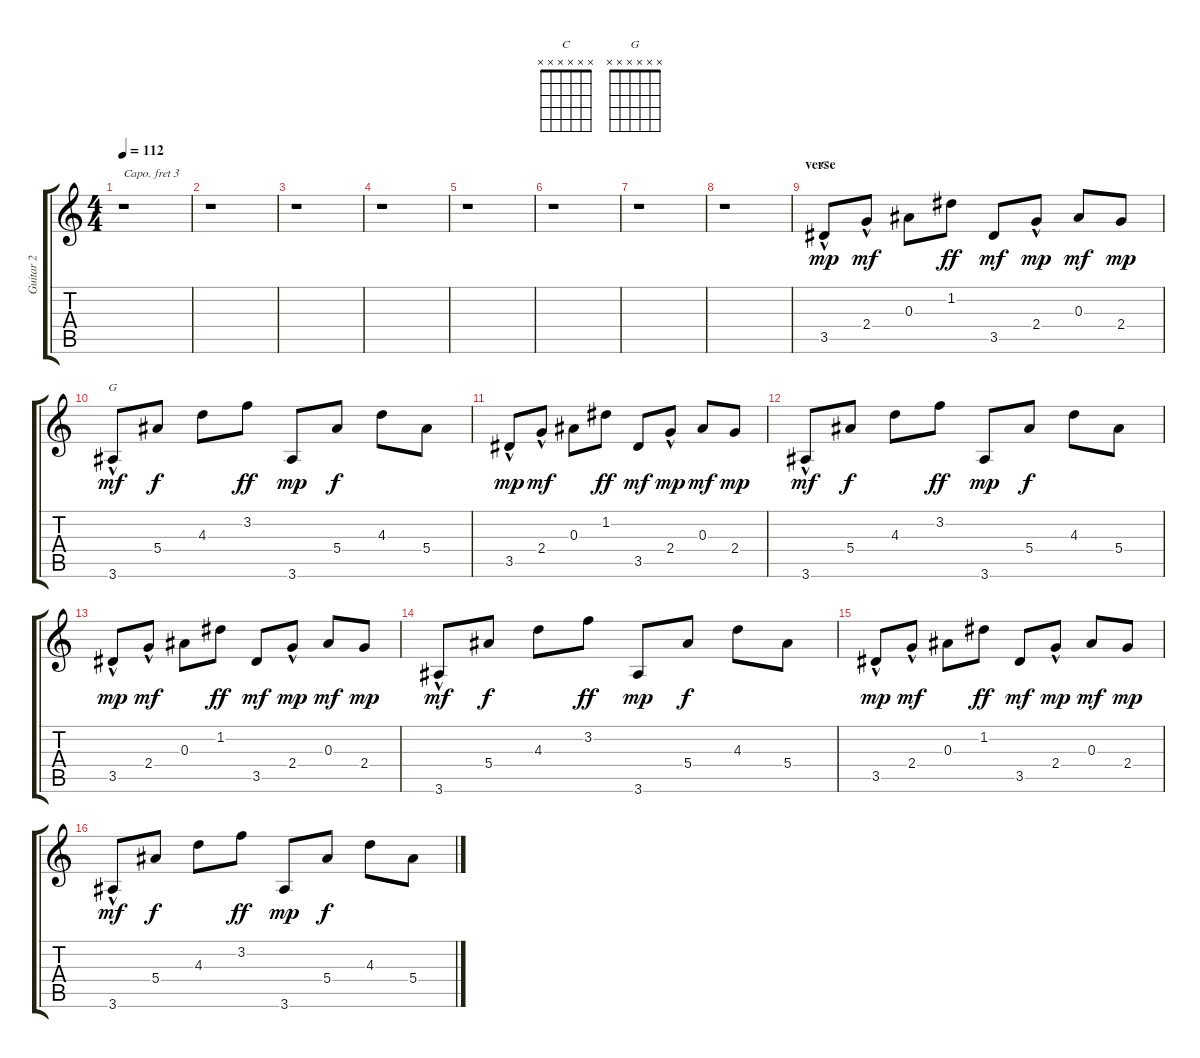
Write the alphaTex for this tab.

\track ("Guitar 2" "Guitar 2") {instrument electricguitarjazz}
\staff {score tabs}
\capo 3
\tuning (E4 B3 G3 D3 A2 E2) {hide}
\chord ("C" x x x x x x) {firstfret 0}
\chord ("G" x x x x x x) {firstfret 0}
\ts (4 4)
\tempo 112
\clef g2
\ks c
r.1{dy f} |
r.1 |
r.1 |
r.1 |
r.1 |
r.1 |
r.1 |
r.1 |
\section ("" "verse")
3.5{hac}.8{ch "C" dy mp} 2.4{hac}.8{dy mf} 0.3.8 1.2.8{dy ff} 3.5.8{dy mf} 2.4{hac}.8{dy mp} 0.3.8{dy mf} 2.4.8{dy mp} |
3.6{hac}.8{ch "G" dy mf} 5.4.8{dy f} 4.3.8 3.2.8{dy ff} 3.6.8{dy mp} 5.4.8{dy f} 4.3.8 5.4.8 |
3.5{hac}.8{dy mp} 2.4{hac}.8{dy mf} 0.3.8 1.2.8{dy ff} 3.5.8{dy mf} 2.4{hac}.8{dy mp} 0.3.8{dy mf} 2.4.8{dy mp} |
3.6{hac}.8{dy mf} 5.4.8{dy f} 4.3.8 3.2.8{dy ff} 3.6.8{dy mp} 5.4.8{dy f} 4.3.8 5.4.8 |
3.5{hac}.8{dy mp} 2.4{hac}.8{dy mf} 0.3.8 1.2.8{dy ff} 3.5.8{dy mf} 2.4{hac}.8{dy mp} 0.3.8{dy mf} 2.4.8{dy mp} |
3.6{hac}.8{dy mf} 5.4.8{dy f} 4.3.8 3.2.8{dy ff} 3.6.8{dy mp} 5.4.8{dy f} 4.3.8 5.4.8 |
3.5{hac}.8{dy mp} 2.4{hac}.8{dy mf} 0.3.8 1.2.8{dy ff} 3.5.8{dy mf} 2.4{hac}.8{dy mp} 0.3.8{dy mf} 2.4.8{dy mp} |
3.6{hac}.8{dy mf} 5.4.8{dy f} 4.3.8 3.2.8{dy ff} 3.6.8{dy mp} 5.4.8{dy f} 4.3.8 5.4.8
